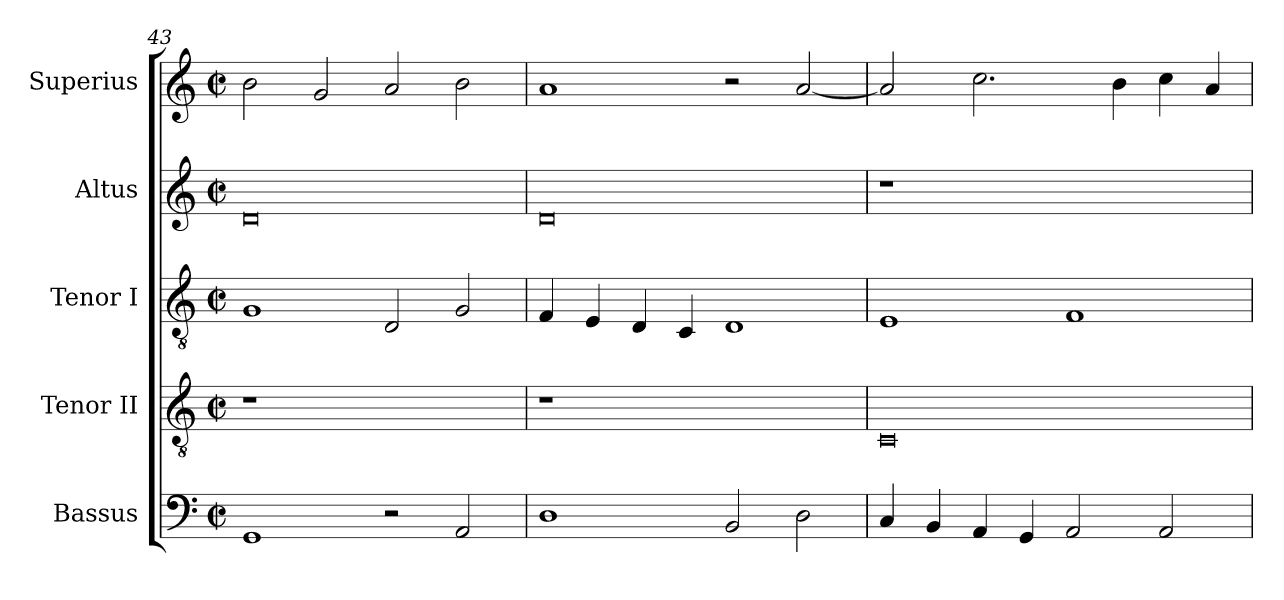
**kern	**kern	**kern	**kern	**kern
*part5	*part4	*part3	*part2	*part1
*staff5	*staff4	*staff3	*staff2	*staff1
*I"Bassus	*I"Tenor II	*I"Tenor I	*I"Altus	*I"Superius
*I'B.	*	*	*	*I'S.
*clefF4	*clefGv2	*clefGv2	*clefG2	*clefG2
*	*ITrd7c12	*ITrd7c12	*	*
*k[]	*k[]	*k[]	*k[]	*k[]
*C:	*C:	*C:	*C:	*C:
*M2/2	*M2/2	*M2/2	*M2/2	*M2/2
*met(c|)	*met(c|)	*met(c|)	*met(c|)	*met(c|)
=43	=43	=43	=43	=43
!	!LO:N:vis=1	!	!	!
1GGi	1r	1GGi	0di	2bi\
.	.	.	.	2gi/
2r	1ryy	2DDi/	.	2ai/
2AAi/	.	2GGi/	.	2bi\
=44	=44	=44	=44	=44
!	!LO:N:vis=1	!	!	!
1Di	1r	4FFi/	0di	1ai
.	.	4EEi/	.	.
.	.	4DDi/	.	.
.	.	4CCi/	.	.
2BBi/	1ryy	1DDi	.	2r
2Di\	.	.	.	[<2ai/
=45	=45	=45	=45	=45
!	!	!	!LO:N:vis=1	!
4Ci/	0CCi	1EEi	1r	2ai/]
4BBi/	.	.	.	.
4AAi/	.	.	.	2.cci\
4GGi/	.	.	.	.
2AAi/	.	1FFi	1ryy	.
.	.	.	.	4bi\
2AAi/	.	.	.	4cci\
.	.	.	.	4ai/
=	=	=	=	=
*-	*-	*-	*-	*-
